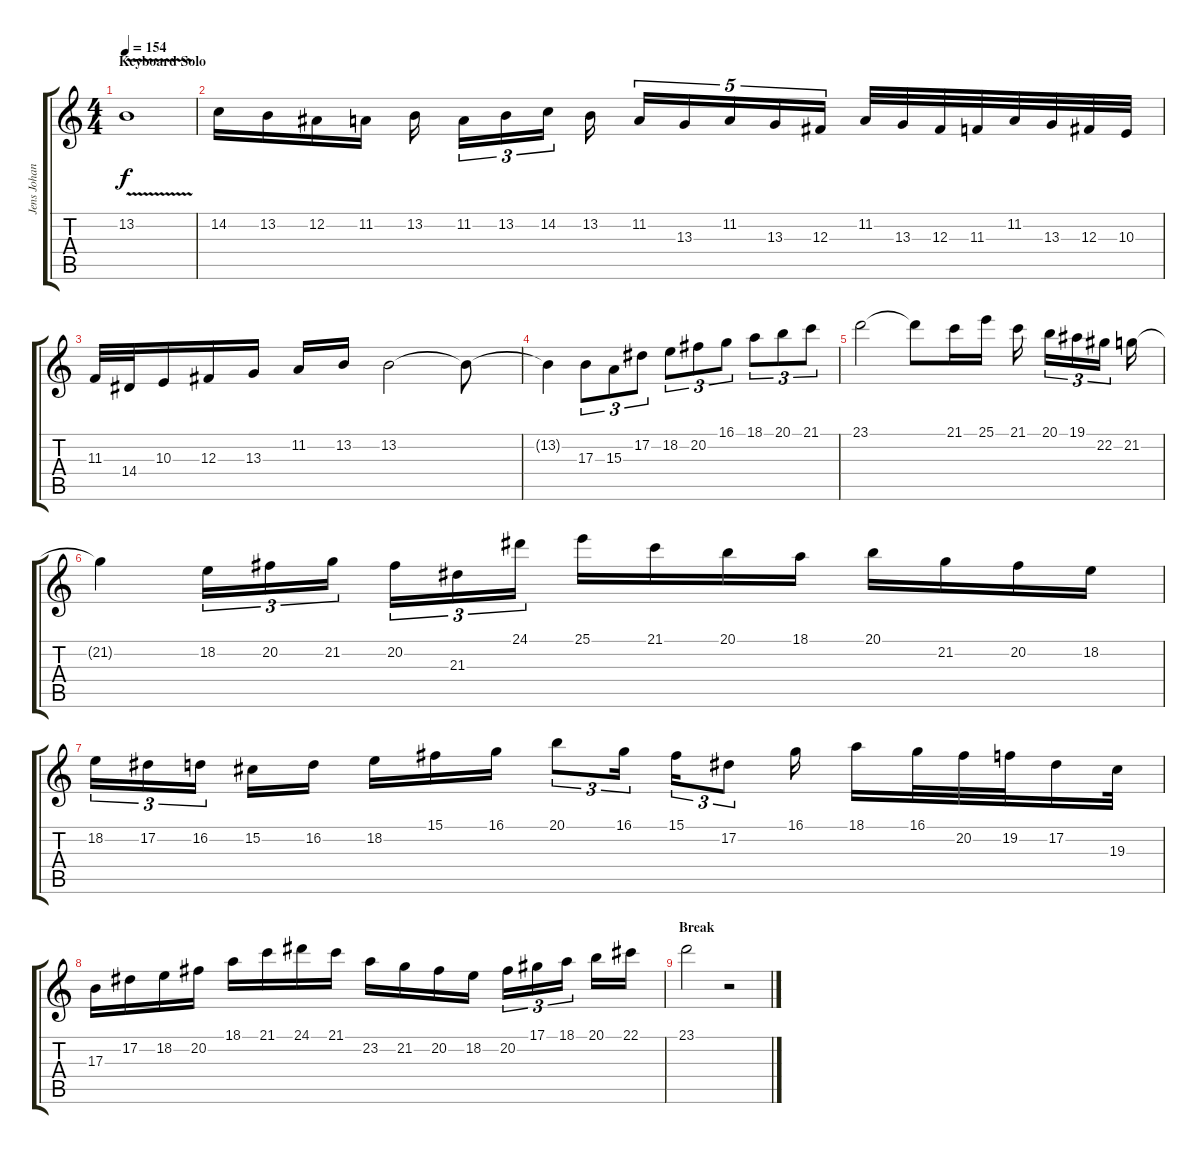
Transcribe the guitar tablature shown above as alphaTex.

\track ("Jens Johansson - Keyboards" "Jens Johan") {instrument harpsichord}
\staff {score tabs}
\tuning (Eb4 Bb3 Gb3 Db3 Ab2 Eb2) {hide}
\ts (4 4)
\section ("" "Keyboard Solo")
\tempo 154
\clef g2
\ks c
13.2{v}.1{dy f volume 16 instrument lead2sawtooth} |
14.2.16 13.2.16 12.2.16 11.2.16 13.2.16 11.2.16{tu (3 2)} 13.2.16{tu (3 2)} 14.2.16{tu (3 2)} 13.2.16 11.2.16{tu (5 4)} 13.3.16{tu (5 4)} 11.2.16{tu (5 4)} 13.3.16{tu (5 4)} 12.3.16{tu (5 4)} 11.2.32 13.3.32 12.3.32 11.3.32 11.2.32 13.3.32 12.3.32 10.3.32 |
11.3.32 14.4.32 10.3.16 12.3.16 13.3.16 11.2.16 13.2.16 13.2.2 13.2{t}.8 |
13.2{t}.4 17.3.8{tu (3 2)} 15.3.8{tu (3 2)} 17.2.8{tu (3 2)} 18.2.8{tu (3 2)} 20.2.8{tu (3 2)} 16.1.8{tu (3 2)} 18.1.8{tu (3 2)} 20.1.8{tu (3 2)} 21.1.8{tu (3 2)} |
23.1.2 23.1{t}.8 21.1.16 25.1.16 21.1.16 20.1.16{tu (3 2)} 19.1.16{tu (3 2)} 22.2.16{tu (3 2)} 21.2.16 |
21.2{t}.4 18.2.16{tu (3 2)} 20.2.16{tu (3 2)} 21.2.16{tu (3 2)} 20.2.16{tu (3 2)} 21.3.16{tu (3 2)} 24.1.16{tu (3 2)} 25.1.16 21.1.16 20.1.16 18.1.16 20.1.16 21.2.16 20.2.16 18.2.16 |
18.2.16{tu (3 2)} 17.2.16{tu (3 2)} 16.2.16{tu (3 2)} 15.2.16 16.2.16 18.2.16 15.1.16 16.1.16 20.1.8{tu (3 2)} 16.1.16{tu (3 2)} 15.1.16{tu (3 2)} 17.2.8{tu (3 2)} 16.1.16 18.1.16 16.1.32 20.2.32 19.2.32 17.2.16 19.3.32 |
17.3.16 17.2.16 18.2.16 20.2.16 18.1.16 21.1.16 24.1.16 21.1.16 23.2.16 21.2.16 20.2.16 18.2.16 20.2.16{tu (3 2)} 17.1.16{tu (3 2)} 18.1.16{tu (3 2)} 20.1.16 22.1.16 |
\section ("" "Break")
23.1.2{volume 16 instrument lead2sawtooth} r.2
